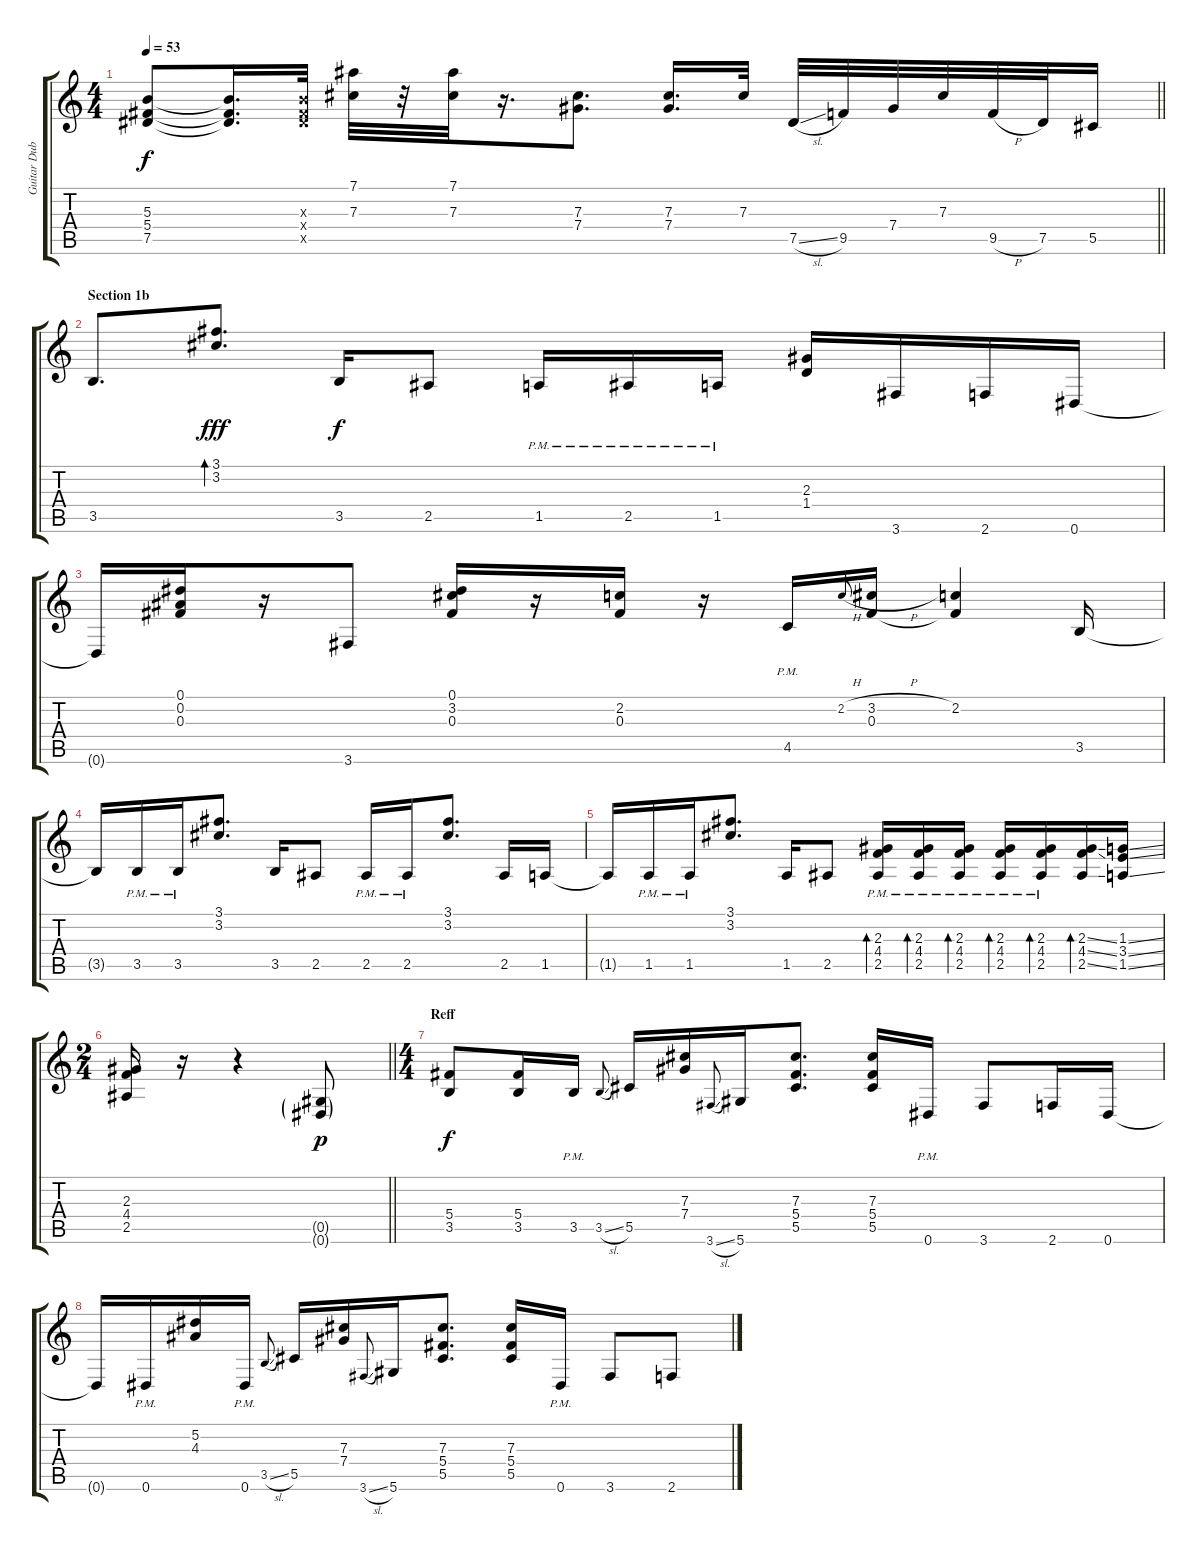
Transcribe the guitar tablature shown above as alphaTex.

\track ("Guitar Dub" "Guitar Dub") {instrument electricguitarclean}
\staff {score tabs}
\tuning (Eb4 Bb3 Gb3 Db3 Ab2 Eb2) {hide}
\ts (4 4)
\tempo 53
\clef g2
\barLineRight lightlight
\ks c
(5.3{t} 5.4{t} 7.5{t}).8{dy f} (5.3{t} 5.4{t} 7.5{t}).16{d} (5.3{x} 5.4{x} 7.5{x}).32 (7.1 7.3).32 r.32 (7.1 7.3).32 r.16{d} (7.3 7.4).8{d} (7.3 7.4).16{d} 7.3.32 7.5{sl}.32 9.5.32 7.4.32 7.3.32 9.5{h}.32 7.5.32 5.5.16 |
\section ("" "Section 1b")
3.5.8{d} (3.1 3.2).8{d bd 60 dy fff} 3.5.16{dy f} 2.5.8 1.5{pm}.16 2.5{pm}.16 1.5{pm}.16 (2.3 1.4).16 3.6.16 2.6.16 0.6.16 |
0.6{t}.16 (0.1 0.2 0.3).16 r.16 3.6.8 (0.1 3.2 0.3).16 r.16 (2.2 0.3).16 r.16 4.5{pm}.16 2.2{h}.8{gr onbeat} (3.2{h} 0.3).16 (2.2 0.3{t}).4 3.5.16 |
3.5{t}.16 3.5{pm}.16 3.5{pm}.16 (3.1 3.2).8{d} 3.5.16 2.5.8 2.5{pm}.16 2.5{pm}.16 (3.1 3.2).8{d} 2.5.16 1.5.16 |
1.5{t}.16 1.5{pm}.16 1.5{pm}.16 (3.1 3.2).8{d} 1.5.16 2.5.8 (2.3{pm} 4.4{pm} 2.5{pm}).16{bd 60} (2.3{pm} 4.4{pm} 2.5{pm}).16{bd 60} (2.3{pm} 4.4{pm} 2.5{pm}).16{bd 60} (2.3{pm} 4.4{pm} 2.5{pm}).16{bd 60} (2.3{pm} 4.4{pm} 2.5{pm}).16{bd 60} (2.3{ss} 4.4{ss} 2.5{ss}).16{bd 60} (1.3{ss} 3.4{ss} 1.5{ss}).16 |
\ts (2 4)
\barLineRight lightlight
(2.3 4.4 2.5).16 r.16 r.4 (0.5{g} 0.6{g}).8{dy p} |
\ts (4 4)
\section ("" "Reff")
(5.4 3.5).8{dy f} (5.4 3.5).16 3.5{pm}.16 3.5{sl}.8{gr onbeat} 5.5.16 (7.3 7.4).16 3.6{sl}.8{gr onbeat} 5.6.16 (7.3 5.4 5.5).8{d} (7.3 5.4 5.5).16 0.6{pm}.16 3.6.8 2.6.16 0.6.16 |
0.6{t}.16 0.6{pm}.16 (5.2 4.3).16 0.6{pm}.16 3.5{sl}.8{gr onbeat} 5.5.16 (7.3 7.4).16 3.6{sl}.8{gr onbeat} 5.6.16 (7.3 5.4 5.5).8{d} (7.3 5.4 5.5).16 0.6{pm}.16 3.6.8 2.6.8
